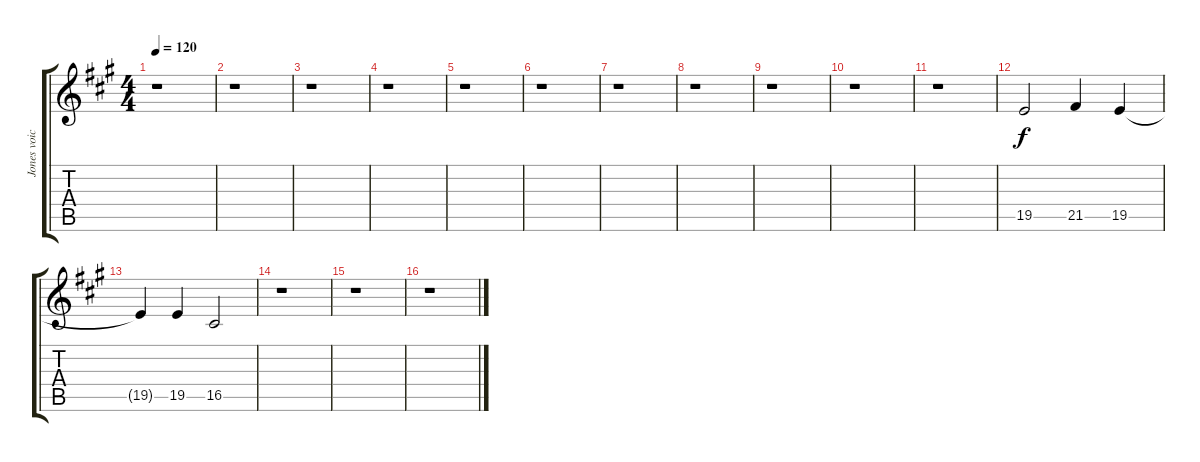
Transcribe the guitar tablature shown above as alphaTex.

\track ("Jones voices" "Jones voic") {instrument choiraahs}
\staff {score tabs}
\tuning (E4 B3 G3 D3 A2 E2) {hide}
\ts (4 4)
\tempo 120
\clef g2
\ks a
r.1{dy f} |
r.1 |
r.1 |
r.1 |
r.1 |
r.1 |
r.1 |
r.1 |
r.1 |
r.1 |
r.1 |
19.5.2 21.5.4 19.5.4 |
19.5{t}.4 19.5.4 16.5.2 |
r.1 |
r.1 |
r.1
